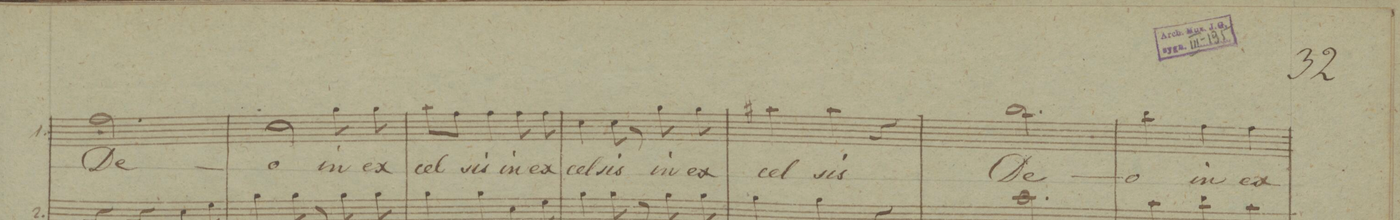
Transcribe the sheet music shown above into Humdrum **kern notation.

**kern	**text	**dynam
*I"1.	*	*
*clefC1	*	*
*k[b-]	*	*
*M3/4	*	*
2.dd\	De-	.
=43	=43	=43
2a\	-o	.
8ee\	in	.
8ee\	ex-	.
=44	=44	=44
8ff\L	-cel-	.
8dd\J	.	.
4dd\	-sis	.
8dd\	in	.
8dd\	ex-	.
=45	=45	=45
4a\	-cel-	.
8a\	-sis	.
8r	.	.
8ee\	in	.
8ee\	ex-	.
=46	=46	=46
4ff#X\	-cel-	.
4ff#\	-sis	.
4r	.	.
=47	=47	=47
2.gg\	De-	.
=48	=48	=48
4gg\	-o	.
4dd\	in	.
(4dd\	ex-	.
=49	=49	=49
*-	*-	*-
